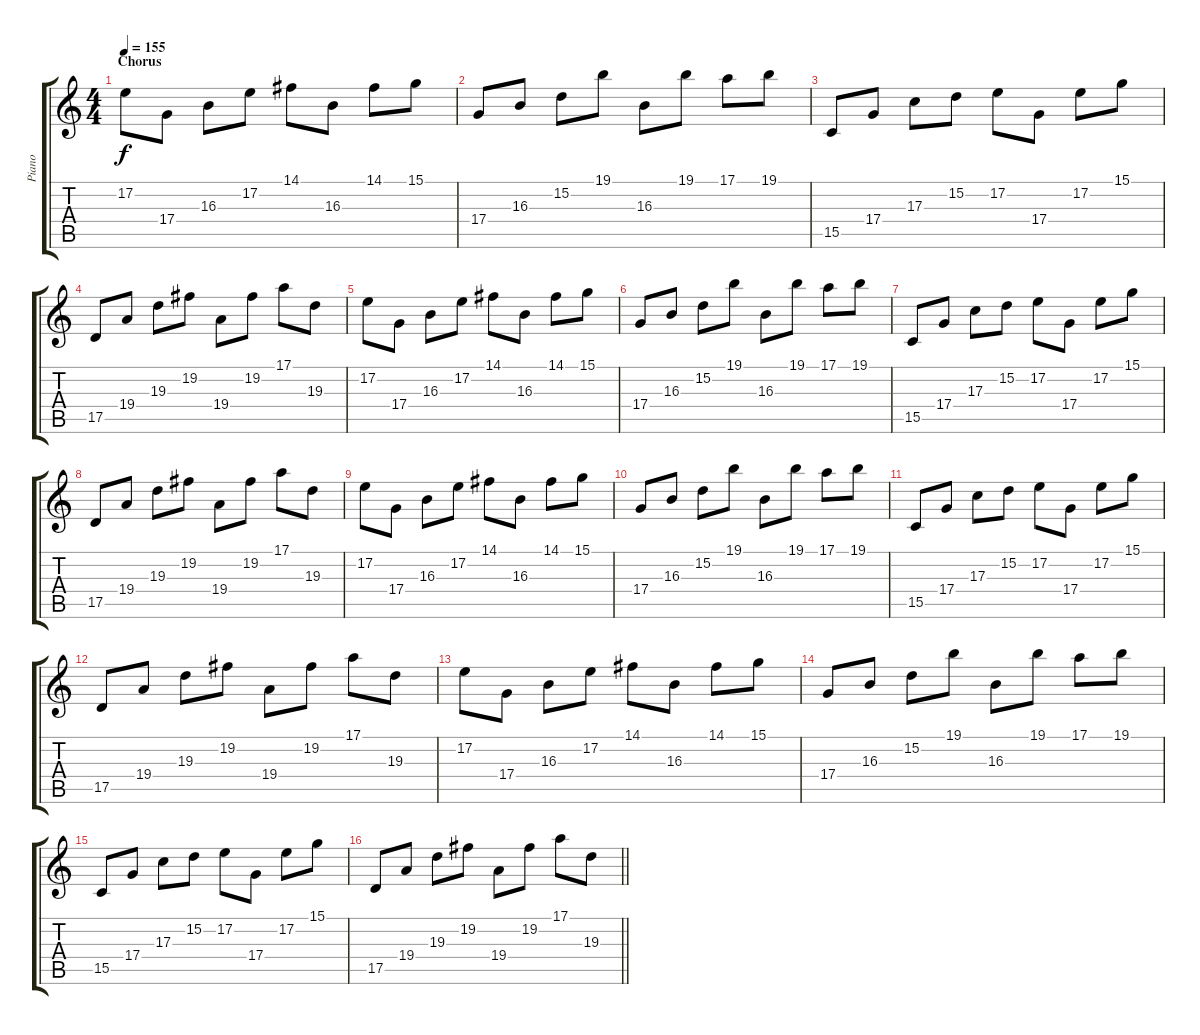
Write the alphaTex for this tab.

\track ("Piano" "Piano") {instrument electricgrandpiano}
\staff {score tabs}
\tuning (E4 B3 G3 D3 A2 E2) {hide}
\ts (4 4)
\section ("" "Chorus")
\tempo 155
\clef g2
\ks c
17.2.8{dy f} 17.4.8 16.3.8 17.2.8 14.1.8 16.3.8 14.1.8 15.1.8 |
17.4.8 16.3.8 15.2.8 19.1.8 16.3.8 19.1.8 17.1.8 19.1.8 |
15.5.8 17.4.8 17.3.8 15.2.8 17.2.8 17.4.8 17.2.8 15.1.8 |
17.5.8 19.4.8 19.3.8 19.2.8 19.4.8 19.2.8 17.1.8 19.3.8 |
17.2.8 17.4.8 16.3.8 17.2.8 14.1.8 16.3.8 14.1.8 15.1.8 |
17.4.8 16.3.8 15.2.8 19.1.8 16.3.8 19.1.8 17.1.8 19.1.8 |
15.5.8 17.4.8 17.3.8 15.2.8 17.2.8 17.4.8 17.2.8 15.1.8 |
17.5.8 19.4.8 19.3.8 19.2.8 19.4.8 19.2.8 17.1.8 19.3.8 |
17.2.8 17.4.8 16.3.8 17.2.8 14.1.8 16.3.8 14.1.8 15.1.8 |
17.4.8 16.3.8 15.2.8 19.1.8 16.3.8 19.1.8 17.1.8 19.1.8 |
15.5.8 17.4.8 17.3.8 15.2.8 17.2.8 17.4.8 17.2.8 15.1.8 |
17.5.8 19.4.8 19.3.8 19.2.8 19.4.8 19.2.8 17.1.8 19.3.8 |
17.2.8 17.4.8 16.3.8 17.2.8 14.1.8 16.3.8 14.1.8 15.1.8 |
17.4.8 16.3.8 15.2.8 19.1.8 16.3.8 19.1.8 17.1.8 19.1.8 |
15.5.8 17.4.8 17.3.8 15.2.8 17.2.8 17.4.8 17.2.8 15.1.8 |
\barLineRight lightlight
17.5.8 19.4.8 19.3.8 19.2.8 19.4.8 19.2.8 17.1.8 19.3.8
